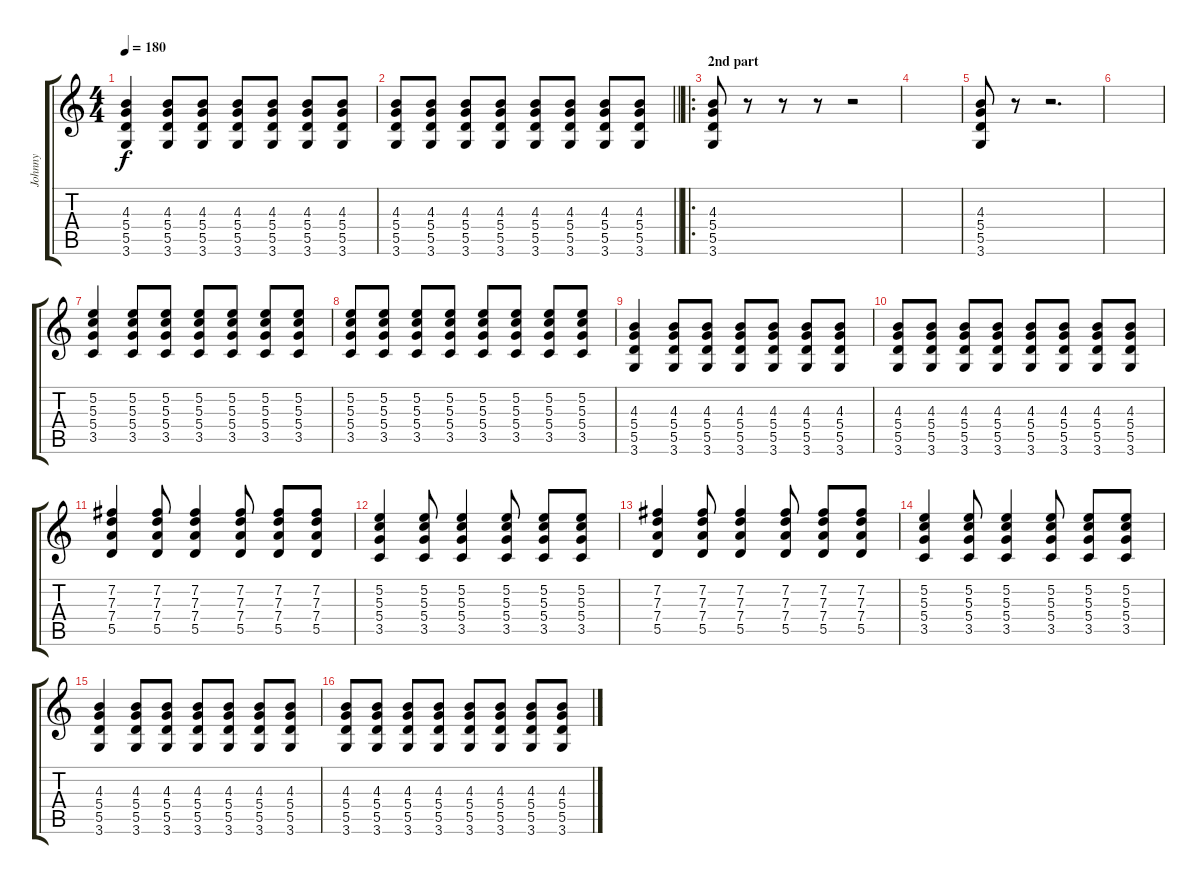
\track ("Johnny" "Johnny") {instrument distortionguitar}
\staff {score tabs}
\tuning (E4 B3 G3 D3 A2 E2) {hide}
\ts (4 4)
\tempo 180
\clef g2
\ks c
(4.3 5.4 5.5 3.6).4{dy f} (4.3 5.4 5.5 3.6).8 (4.3 5.4 5.5 3.6).8 (4.3 5.4 5.5 3.6).8 (4.3 5.4 5.5 3.6).8 (4.3 5.4 5.5 3.6).8 (4.3 5.4 5.5 3.6).8 |
\barLineRight lightlight
(4.3 5.4 5.5 3.6).8 (4.3 5.4 5.5 3.6).8 (4.3 5.4 5.5 3.6).8 (4.3 5.4 5.5 3.6).8 (4.3 5.4 5.5 3.6).8 (4.3 5.4 5.5 3.6).8 (4.3 5.4 5.5 3.6).8 (4.3 5.4 5.5 3.6).8 |
\ro
\section ("" "2nd part")
(4.3 5.4 5.5 3.6).8 r.8 r.8 r.8 r.2 |
|
(4.3 5.4 5.5 3.6).8 r.8 r.2{d} |
|
(5.2 5.3 5.4 3.5).4 (5.2 5.3 5.4 3.5).8 (5.2 5.3 5.4 3.5).8 (5.2 5.3 5.4 3.5).8 (5.2 5.3 5.4 3.5).8 (5.2 5.3 5.4 3.5).8 (5.2 5.3 5.4 3.5).8 |
(5.2 5.3 5.4 3.5).8 (5.2 5.3 5.4 3.5).8 (5.2 5.3 5.4 3.5).8 (5.2 5.3 5.4 3.5).8 (5.2 5.3 5.4 3.5).8 (5.2 5.3 5.4 3.5).8 (5.2 5.3 5.4 3.5).8 (5.2 5.3 5.4 3.5).8 |
(4.3 5.4 5.5 3.6).4 (4.3 5.4 5.5 3.6).8 (4.3 5.4 5.5 3.6).8 (4.3 5.4 5.5 3.6).8 (4.3 5.4 5.5 3.6).8 (4.3 5.4 5.5 3.6).8 (4.3 5.4 5.5 3.6).8 |
(4.3 5.4 5.5 3.6).8 (4.3 5.4 5.5 3.6).8 (4.3 5.4 5.5 3.6).8 (4.3 5.4 5.5 3.6).8 (4.3 5.4 5.5 3.6).8 (4.3 5.4 5.5 3.6).8 (4.3 5.4 5.5 3.6).8 (4.3 5.4 5.5 3.6).8 |
(7.2 7.3 7.4 5.5).4 (7.2 7.3 7.4 5.5).8 (7.2 7.3 7.4 5.5).4 (7.2 7.3 7.4 5.5).8 (7.2 7.3 7.4 5.5).8 (7.2 7.3 7.4 5.5).8 |
(5.2 5.3 5.4 3.5).4 (5.2 5.3 5.4 3.5).8 (5.2 5.3 5.4 3.5).4 (5.2 5.3 5.4 3.5).8 (5.2 5.3 5.4 3.5).8 (5.2 5.3 5.4 3.5).8 |
(7.2 7.3 7.4 5.5).4 (7.2 7.3 7.4 5.5).8 (7.2 7.3 7.4 5.5).4 (7.2 7.3 7.4 5.5).8 (7.2 7.3 7.4 5.5).8 (7.2 7.3 7.4 5.5).8 |
(5.2 5.3 5.4 3.5).4 (5.2 5.3 5.4 3.5).8 (5.2 5.3 5.4 3.5).4 (5.2 5.3 5.4 3.5).8 (5.2 5.3 5.4 3.5).8 (5.2 5.3 5.4 3.5).8 |
(4.3 5.4 5.5 3.6).4 (4.3 5.4 5.5 3.6).8 (4.3 5.4 5.5 3.6).8 (4.3 5.4 5.5 3.6).8 (4.3 5.4 5.5 3.6).8 (4.3 5.4 5.5 3.6).8 (4.3 5.4 5.5 3.6).8 |
(4.3 5.4 5.5 3.6).8 (4.3 5.4 5.5 3.6).8 (4.3 5.4 5.5 3.6).8 (4.3 5.4 5.5 3.6).8 (4.3 5.4 5.5 3.6).8 (4.3 5.4 5.5 3.6).8 (4.3 5.4 5.5 3.6).8 (4.3 5.4 5.5 3.6).8
